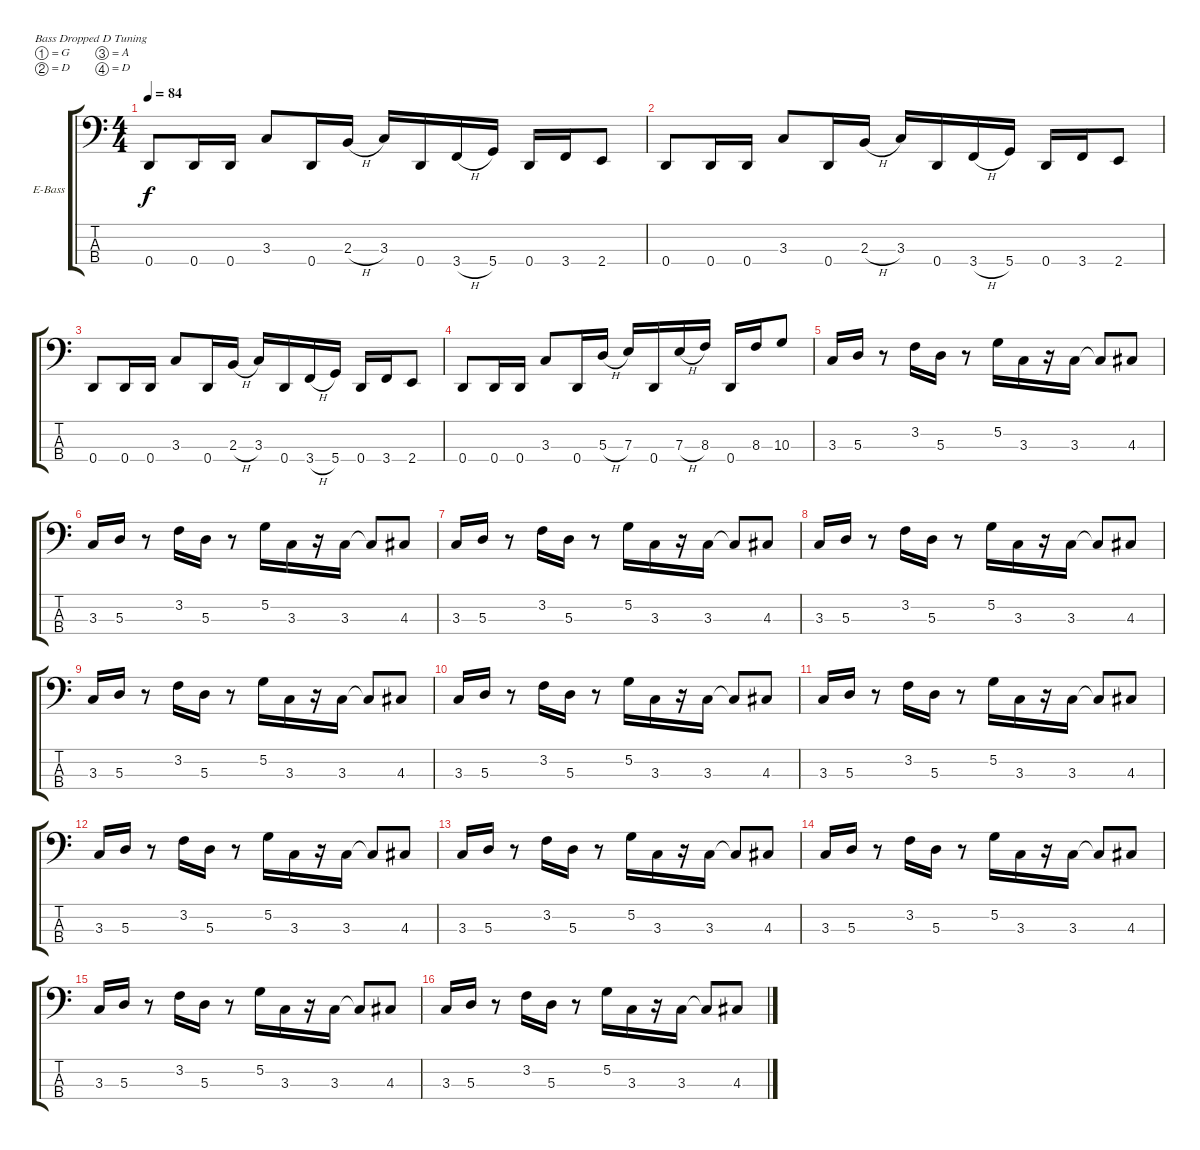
\defaultSystemsLayout 4
\bracketExtendMode groupsimilarinstruments
\firstSystemTrackNameOrientation horizontal
\otherSystemsTrackNameOrientation horizontal
\track ("Electric Bass" "E-Bass") {instrument electricbassfinger}
\staff {score tabs}
\tuning (G2 D2 A1 D1)
\ts (4 4)
\tempo 84
\clef f4
\scale
0.333333
\ks c
0.4.8{dy f} 0.4.16 0.4.16 3.3.8 0.4.16 2.3{h}.16 3.3.16 0.4.16 3.4{h}.16 5.4.16 0.4.16 3.4.16 2.4.8 |
\scale
0.333333 0.4.8 0.4.16 0.4.16 3.3.8 0.4.16 2.3{h}.16 3.3.16 0.4.16 3.4{h}.16 5.4.16 0.4.16 3.4.16 2.4.8 |
\scale
0.333333 0.4.8 0.4.16 0.4.16 3.3.8 0.4.16 2.3{h}.16 3.3.16 0.4.16 3.4{h}.16 5.4.16 0.4.16 3.4.16 2.4.8 |
\scale
0.333333 0.4.8 0.4.16 0.4.16 3.3.8 0.4.16 5.3{h}.16 7.3.16 0.4.16 7.3{h}.16 8.3.16 0.4.16 8.3.16 10.3.8 |
\scale
0.333333 3.3.16 5.3.16 r.8 3.2.16 5.3.16 r.8 5.2.16 3.3.16 r.16 3.3.16 3.3{t}.8 4.3.8 |
\scale
0.333333 3.3.16 5.3.16 r.8 3.2.16 5.3.16 r.8 5.2.16 3.3.16 r.16 3.3.16 3.3{t}.8 4.3.8 |
\scale
0.333333 3.3.16 5.3.16 r.8 3.2.16 5.3.16 r.8 5.2.16 3.3.16 r.16 3.3.16 3.3{t}.8 4.3.8 |
\scale
0.333333 3.3.16 5.3.16 r.8 3.2.16 5.3.16 r.8 5.2.16 3.3.16 r.16 3.3.16 3.3{t}.8 4.3.8 |
\scale
0.333333 3.3.16 5.3.16 r.8 3.2.16 5.3.16 r.8 5.2.16 3.3.16 r.16 3.3.16 3.3{t}.8 4.3.8 |
\scale
0.333333 3.3.16 5.3.16 r.8 3.2.16 5.3.16 r.8 5.2.16 3.3.16 r.16 3.3.16 3.3{t}.8 4.3.8 |
\scale
0.333333 3.3.16 5.3.16 r.8 3.2.16 5.3.16 r.8 5.2.16 3.3.16 r.16 3.3.16 3.3{t}.8 4.3.8 |
\scale
0.333333 3.3.16 5.3.16 r.8 3.2.16 5.3.16 r.8 5.2.16 3.3.16 r.16 3.3.16 3.3{t}.8 4.3.8 |
\scale
0.333333 3.3.16 5.3.16 r.8 3.2.16 5.3.16 r.8 5.2.16 3.3.16 r.16 3.3.16 3.3{t}.8 4.3.8 |
\scale
0.333333 3.3.16 5.3.16 r.8 3.2.16 5.3.16 r.8 5.2.16 3.3.16 r.16 3.3.16 3.3{t}.8 4.3.8 |
\scale
0.333333 3.3.16 5.3.16 r.8 3.2.16 5.3.16 r.8 5.2.16 3.3.16 r.16 3.3.16 3.3{t}.8 4.3.8 |
\scale
0.333333 3.3.16 5.3.16 r.8 3.2.16 5.3.16 r.8 5.2.16 3.3.16 r.16 3.3.16 3.3{t}.8 4.3.8
